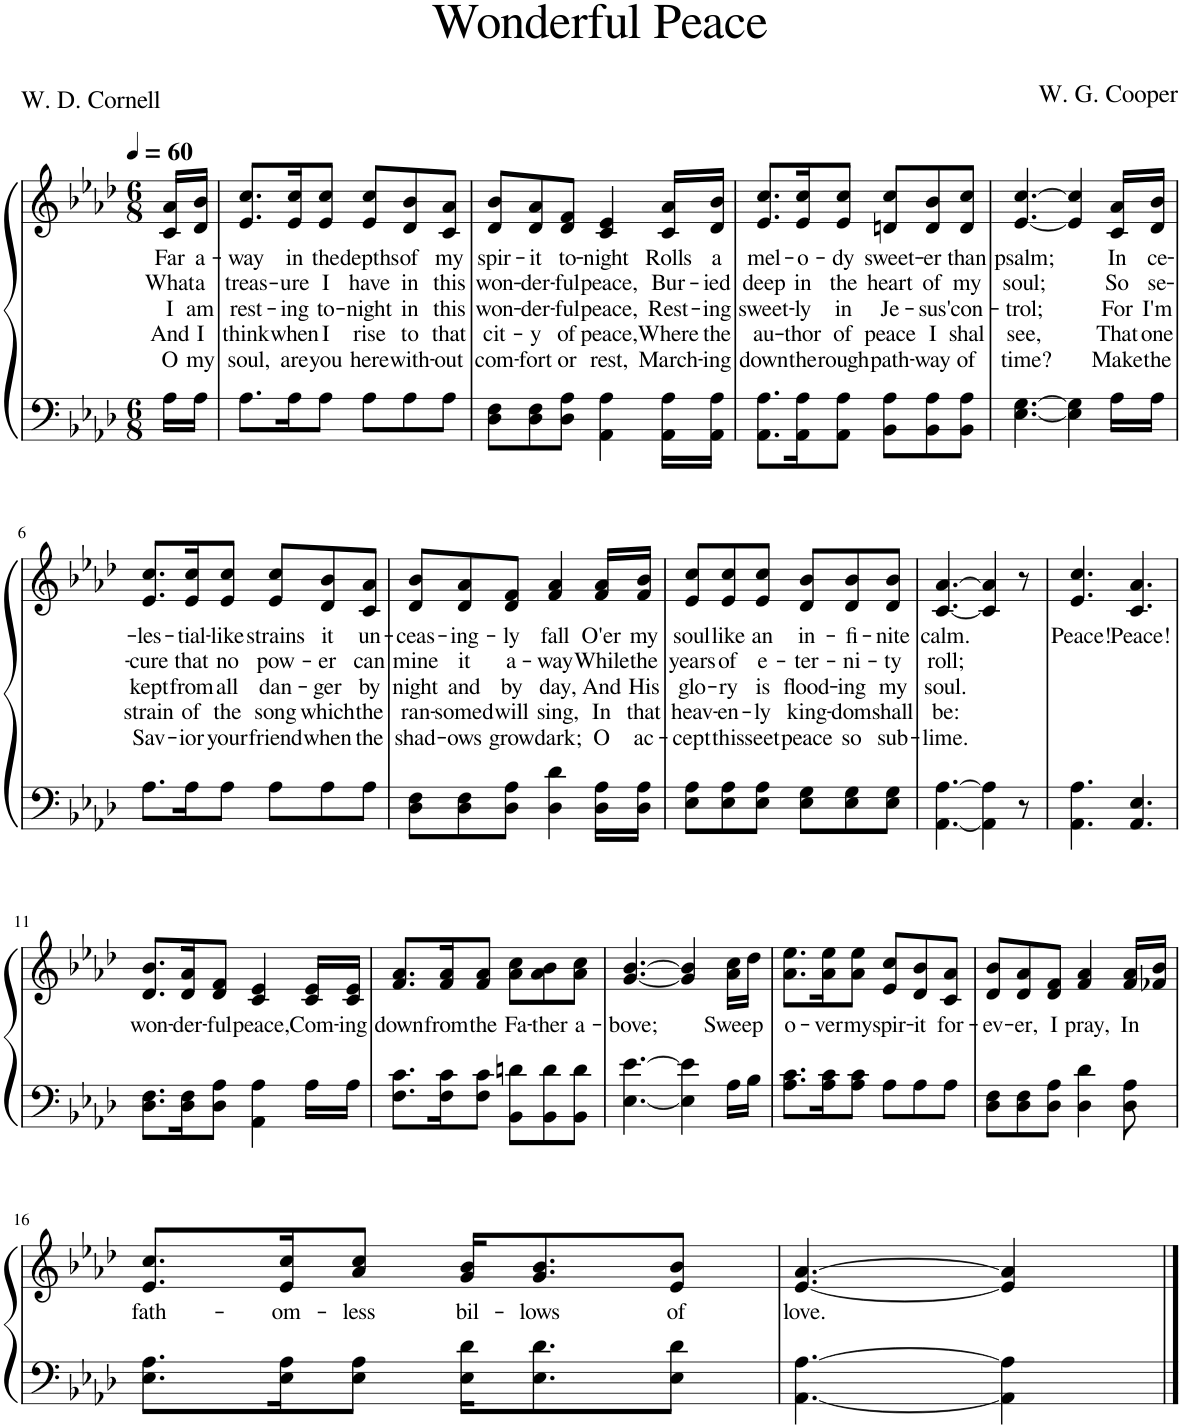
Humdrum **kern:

**kern	**kern	**text	**text	**text	**text	**text
*part1	*part1	*part1	*part1	*part1	*part1	*part1
*staff2	*staff1	*staff1	*staff1	*staff1	*staff1	*staff1
*I"Piano	*	*	*	*	*	*
*I'Pno.	*	*	*	*	*	*
*clefF4	*clefG2	*	*	*	*	*
*k[b-e-a-d-]	*k[b-e-a-d-]	*	*	*	*	*
*M6/8	*M6/8	*	*	*	*	*
*MM60	*MM60	*	*	*	*	*
=1	=1	=1	=1	=1	=1	=1
!	!	!LO:LY:b	!LO:LY:b	!LO:LY:b	!LO:LY:b	!LO:LY:b
16A-\LL	16c/ 16a-/LL	Far	What	I	And	O
!	!	!LO:LY:b	!LO:LY:b	!LO:LY:b	!LO:LY:b	!LO:LY:b
16A-\JJ	16d-/ 16b-/JJ	a-	a	am	I	my
=2	=2	=2	=2	=2	=2	=2
!	!	!LO:LY:b	!LO:LY:b	!LO:LY:b	!LO:LY:b	!LO:LY:b
8.A-\L	8.e-/ 8.cc/L	-way	treas-	rest-	think	soul,
!	!	!LO:LY:b	!LO:LY:b	!LO:LY:b	!LO:LY:b	!LO:LY:b
16A-\K	16e-/ 16cc/K	in	-ure	-ing	when	are
!	!	!LO:LY:b	!LO:LY:b	!LO:LY:b	!LO:LY:b	!LO:LY:b
8A-\J	8e-/ 8cc/J	the	I	to-	I	you
!	!	!LO:LY:b	!LO:LY:b	!LO:LY:b	!LO:LY:b	!LO:LY:b
8A-\L	8e-/ 8cc/L	depths	have	-night	rise	here
!	!	!LO:LY:b	!LO:LY:b	!LO:LY:b	!LO:LY:b	!LO:LY:b
8A-\	8d-/ 8b-/	of	in	in	to	with-
!	!	!LO:LY:b	!LO:LY:b	!LO:LY:b	!LO:LY:b	!LO:LY:b
8A-\J	8c/ 8a-/J	my	this	this	that	-out
=3	=3	=3	=3	=3	=3	=3
!	!	!LO:LY:b	!LO:LY:b	!LO:LY:b	!LO:LY:b	!LO:LY:b
8D-\ 8F\L	8d-/ 8b-/L	spir-	won-	won-	cit-	com-
!	!	!LO:LY:b	!LO:LY:b	!LO:LY:b	!LO:LY:b	!LO:LY:b
8D-\ 8F\	8d-/ 8a-/	-it	-der-	-der-	-y	-fort
!	!	!LO:LY:b	!LO:LY:b	!LO:LY:b	!LO:LY:b	!LO:LY:b
8D-\ 8A-\J	8d-/ 8f/J	to-	-ful	-ful	of	or
!	!	!LO:LY:b	!LO:LY:b	!LO:LY:b	!LO:LY:b	!LO:LY:b
4AA-\ 4A-\	4c/ 4e-/	-night	peace,	peace,	peace,	rest,
!	!	!LO:LY:b	!LO:LY:b	!LO:LY:b	!LO:LY:b	!LO:LY:b
16AA-\ 16A-\LL	16c/ 16a-/LL	Rolls	Bur-	Rest-	Where	March-
!	!	!LO:LY:b	!LO:LY:b	!LO:LY:b	!LO:LY:b	!LO:LY:b
16AA-\ 16A-\JJ	16d-/ 16b-/JJ	a	-ied	-ing	the	-ing
=4	=4	=4	=4	=4	=4	=4
!	!	!LO:LY:b	!LO:LY:b	!LO:LY:b	!LO:LY:b	!LO:LY:b
8.AA-\ 8.A-\L	8.e-/ 8.cc/L	mel-	deep	sweet-	au-	down
!	!	!LO:LY:b	!LO:LY:b	!LO:LY:b	!LO:LY:b	!LO:LY:b
16AA-\ 16A-\K	16e-/ 16cc/K	-o-	in	-ly	-thor	the
!	!	!LO:LY:b	!LO:LY:b	!LO:LY:b	!LO:LY:b	!LO:LY:b
8AA-\ 8A-\J	8e-/ 8cc/J	-dy	the	in	of	rough
!	!	!LO:LY:b	!LO:LY:b	!LO:LY:b	!LO:LY:b	!LO:LY:b
8BB-\ 8A-\L	8dn/ 8cc/L	sweet-	heart	Je-	peace	path-
!	!	!LO:LY:b	!LO:LY:b	!LO:LY:b	!LO:LY:b	!LO:LY:b
8BB-\ 8A-\	8d/ 8b-/	-er	of	-sus'	I	-way
!	!	!LO:LY:b	!LO:LY:b	!LO:LY:b	!LO:LY:b	!LO:LY:b
8BB-\ 8A-\J	8d/ 8cc/J	than	my	con-	shal	of
=5	=5	=5	=5	=5	=5	=5
!	!	!LO:LY:b	!LO:LY:b	!LO:LY:b	!LO:LY:b	!LO:LY:b
[4.E-\ [4.G\	[4.e-/ [4.cc/	psalm;	soul;	-trol;	see,	time?
4E-\] 4G\]	4e-/] 4cc/]	.	.	.	.	.
!	!	!LO:LY:b	!LO:LY:b	!LO:LY:b	!LO:LY:b	!LO:LY:b
16A-\LL	16c/ 16a-/LL	In	So	For	That	Make
!	!	!LO:LY:b	!LO:LY:b	!LO:LY:b	!LO:LY:b	!LO:LY:b
16A-\JJ	16d-/ 16b-/JJ	ce-	se-	I'm	one	the
!!LO:LB:g=z
=6	=6	=6	=6	=6	=6	=6
!	!	!LO:LY:b	!LO:LY:b	!LO:LY:b	!LO:LY:b	!LO:LY:b
8.A-\L	8.e-/ 8.cc/L	-les-	-cure	kept	strain	Sav-
!	!	!LO:LY:b	!LO:LY:b	!LO:LY:b	!LO:LY:b	!LO:LY:b
16A-\K	16e-/ 16cc/K	-tial-	that	from	of	-ior
!	!	!LO:LY:b	!LO:LY:b	!LO:LY:b	!LO:LY:b	!LO:LY:b
8A-\J	8e-/ 8cc/J	-like	no	all	the	your
!	!	!LO:LY:b	!LO:LY:b	!LO:LY:b	!LO:LY:b	!LO:LY:b
8A-\L	8e-/ 8cc/L	strains	pow-	dan-	song	friend
!	!	!LO:LY:b	!LO:LY:b	!LO:LY:b	!LO:LY:b	!LO:LY:b
8A-\	8d-/ 8b-/	it	-er	-ger	which	when
!	!	!LO:LY:b	!LO:LY:b	!LO:LY:b	!LO:LY:b	!LO:LY:b
8A-\J	8c/ 8a-/J	un-	can	by	the	the
=7	=7	=7	=7	=7	=7	=7
!	!	!LO:LY:b	!LO:LY:b	!LO:LY:b	!LO:LY:b	!LO:LY:b
8D-\ 8F\L	8d-/ 8b-/L	-ceas-	mine	night	ran-	shad-
!	!	!LO:LY:b	!LO:LY:b	!LO:LY:b	!LO:LY:b	!LO:LY:b
8D-\ 8F\	8d-/ 8a-/	-ing-	it	and	-somed	-ows
!	!	!LO:LY:b	!LO:LY:b	!LO:LY:b	!LO:LY:b	!LO:LY:b
8D-\ 8A-\J	8d-/ 8f/J	-ly	a-	by	will	grow
!	!	!LO:LY:b	!LO:LY:b	!LO:LY:b	!LO:LY:b	!LO:LY:b
4D-\ 4d-\	4f/ 4a-/	fall	-way	day,	sing,	dark;
!	!	!LO:LY:b	!LO:LY:b	!LO:LY:b	!LO:LY:b	!LO:LY:b
16D-\ 16A-\LL	16f/ 16a-/LL	O'er	While	And	In	O
!	!	!LO:LY:b	!LO:LY:b	!LO:LY:b	!LO:LY:b	!LO:LY:b
16D-\ 16A-\JJ	16f/ 16b-/JJ	my	the	His	that	ac-
=8	=8	=8	=8	=8	=8	=8
!	!	!LO:LY:b	!LO:LY:b	!LO:LY:b	!LO:LY:b	!LO:LY:b
8E-\ 8A-\L	8e-/ 8cc/L	soul	years	glo-	heav-	-cept
!	!	!LO:LY:b	!LO:LY:b	!LO:LY:b	!LO:LY:b	!LO:LY:b
8E-\ 8A-\	8e-/ 8cc/	like	of	-ry	-en-	this
!	!	!LO:LY:b	!LO:LY:b	!LO:LY:b	!LO:LY:b	!LO:LY:b
8E-\ 8A-\J	8e-/ 8cc/J	an	e-	is	-ly	seet
!	!	!LO:LY:b	!LO:LY:b	!LO:LY:b	!LO:LY:b	!LO:LY:b
8E-\ 8G\L	8d-/ 8b-/L	in-	-ter-	flood-	king-	peace
!	!	!LO:LY:b	!LO:LY:b	!LO:LY:b	!LO:LY:b	!LO:LY:b
8E-\ 8G\	8d-/ 8b-/	-fi-	-ni-	-ing	-dom	so
!	!	!LO:LY:b	!LO:LY:b	!LO:LY:b	!LO:LY:b	!LO:LY:b
8E-\ 8G\J	8d-/ 8b-/J	-nite	-ty	my	shall	sub-
=9	=9	=9	=9	=9	=9	=9
!	!	!LO:LY:b	!LO:LY:b	!LO:LY:b	!LO:LY:b	!LO:LY:b
[4.AA-\ [4.A-\	[4.c/ [4.a-/	calm.	roll;	soul.	be:	-lime.
4AA-\] 4A-\]	4c/] 4a-/]	.	.	.	.	.
8r	8r	.	.	.	.	.
=10	=10	=10	=10	=10	=10	=10
!	!	!LO:LY:b	!	!	!	!
4.AA-\ 4.A-\	4.e-/ 4.cc/	Peace!	.	.	.	.
!	!	!LO:LY:b	!	!	!	!
4.AA-/ 4.E-/	4.c/ 4.a-/	Peace!	.	.	.	.
!!LO:LB:g=z
=11	=11	=11	=11	=11	=11	=11
!	!	!LO:LY:b	!	!	!	!
8.D-\ 8.F\L	8.d-/ 8.b-/L	won-	.	.	.	.
!	!	!LO:LY:b	!	!	!	!
16D-\ 16F\K	16d-/ 16a-/K	-der-	.	.	.	.
!	!	!LO:LY:b	!	!	!	!
8D-\ 8A-\J	8d-/ 8f/J	-ful	.	.	.	.
!	!	!LO:LY:b	!	!	!	!
4AA-\ 4A-\	4c/ 4e-/	peace,	.	.	.	.
!	!	!LO:LY:b	!	!	!	!
16A-\LL	16c/ 16e-/LL	Com-	.	.	.	.
!	!	!LO:LY:b	!	!	!	!
16A-\JJ	16c/ 16e-/JJ	-ing	.	.	.	.
=12	=12	=12	=12	=12	=12	=12
!	!	!LO:LY:b	!	!	!	!
8.F\ 8.c\L	8.f/ 8.a-/L	down	.	.	.	.
!	!	!LO:LY:b	!	!	!	!
16F\ 16c\K	16f/ 16a-/K	from	.	.	.	.
!	!	!LO:LY:b	!	!	!	!
8F\ 8c\J	8f/ 8a-/J	the	.	.	.	.
!	!	!LO:LY:b	!	!	!	!
8BB-\ 8dn\L	8a-\ 8cc\L	Fa-	.	.	.	.
!	!	!LO:LY:b	!	!	!	!
8BB-\ 8d\	8a-\ 8b-\	-ther	.	.	.	.
!	!	!LO:LY:b	!	!	!	!
8BB-\ 8d\J	8a-\ 8cc\J	a-	.	.	.	.
=13	=13	=13	=13	=13	=13	=13
!	!	!LO:LY:b	!	!	!	!
[4.E-\ [4.e-\	[4.g/ [4.b-/	-bove;	.	.	.	.
4E-\] 4e-\]	4g/] 4b-/]	.	.	.	.	.
!	!	!LO:LY:b	!	!	!	!
16A-\LL	16a-\ 16cc\LL	Sweep	.	.	.	.
16B-\JJ	16dd-\JJ	.	.	.	.	.
=14	=14	=14	=14	=14	=14	=14
!	!	!LO:LY:b	!	!	!	!
8.A-\ 8.c\L	8.a-\ 8.ee-\L	o-	.	.	.	.
!	!	!LO:LY:b	!	!	!	!
16A-\ 16c\K	16a-\ 16ee-\K	-ver	.	.	.	.
!	!	!LO:LY:b	!	!	!	!
8A-\ 8c\J	8a-\ 8ee-\J	my	.	.	.	.
!	!	!LO:LY:b	!	!	!	!
8A-\L	8e-/ 8cc/L	spir-	.	.	.	.
!	!	!LO:LY:b	!	!	!	!
8A-\	8d-/ 8b-/	-it	.	.	.	.
!	!	!LO:LY:b	!	!	!	!
8A-\J	8c/ 8a-/J	for-	.	.	.	.
=15	=15	=15	=15	=15	=15	=15
!	!	!LO:LY:b	!	!	!	!
8D-\ 8F\L	8d-/ 8b-/L	-ev-	.	.	.	.
!	!	!LO:LY:b	!	!	!	!
8D-\ 8F\	8d-/ 8a-/	-er,	.	.	.	.
!	!	!LO:LY:b	!	!	!	!
8D-\ 8A-\J	8d-/ 8f/J	I	.	.	.	.
!	!	!LO:LY:b	!	!	!	!
4D-\ 4d-\	4f/ 4a-/	pray,	.	.	.	.
!	!	!LO:LY:b	!	!	!	!
8D-\ 8A-\	16f/ 16a-/LL	In	.	.	.	.
.	16f-X/ 16b-/JJ	.	.	.	.	.
!!LO:LB:g=z
=16	=16	=16	=16	=16	=16	=16
!	!	!LO:LY:b	!	!	!	!
8.E-\ 8.A-\L	8.e-/ 8.cc/L	fath-	.	.	.	.
!	!	!LO:LY:b	!	!	!	!
16E-\ 16A-\K	16e-/ 16cc/K	-om-	.	.	.	.
!	!	!LO:LY:b	!	!	!	!
8E-\ 8A-\J	8a-/ 8cc/J	-less	.	.	.	.
!	!	!LO:LY:b	!	!	!	!
16E-\ 16d-\KL	16g/ 16b-/KL	bil-	.	.	.	.
!	!	!LO:LY:b	!	!	!	!
8.E-\ 8.d-\	8.g/ 8.b-/	-lows	.	.	.	.
!	!	!LO:LY:b	!	!	!	!
8E-\ 8d-\J	8e-/ 8b-/J	of	.	.	.	.
=17	=17	=17	=17	=17	=17	=17
!	!	!LO:LY:b	!	!	!	!
[4.AA-\ [4.A-\	[4.e-/ [4.a-/	love.	.	.	.	.
4AA-\] 4A-\]	4e-/] 4a-/]	.	.	.	.	.
==	==	==	==	==	==	==
*-	*-	*-	*-	*-	*-	*-
